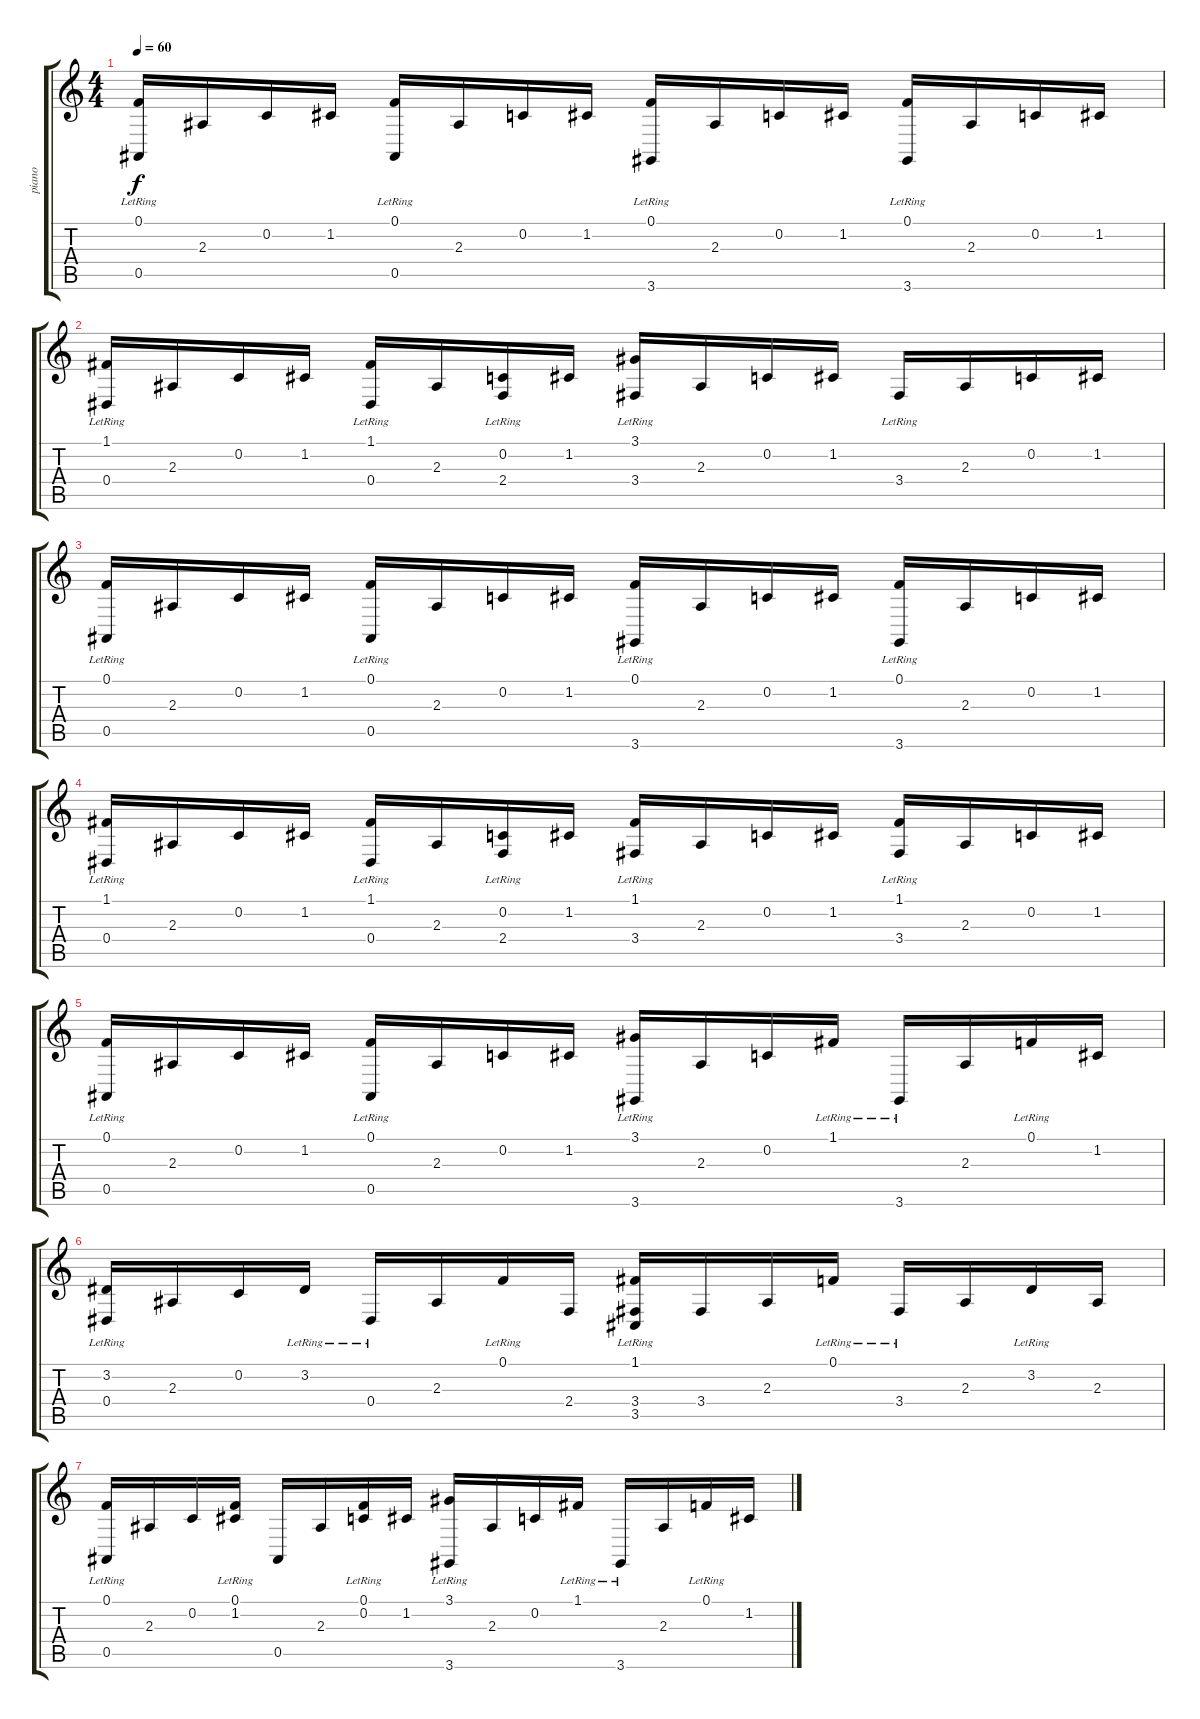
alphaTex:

\track ("piano" "piano") {instrument acousticgrandpiano}
\staff {score tabs}
\tuning (F4 C4 Ab3 Eb3 Bb2 F2) {hide}
\ts (4 4)
\tempo 60
\clef g2
\ks c
(0.1 0.5{lr}).16{dy f} 2.3.16 0.2.16 1.2.16 (0.1 0.5{lr}).16 2.3.16 0.2.16 1.2.16 (0.1{lr} 3.6{lr}).16 2.3.16 0.2.16 1.2.16 (0.1{lr} 3.6{lr}).16 2.3.16 0.2.16 1.2.16 |
(1.1 0.4{lr}).16 2.3.16 0.2.16 1.2.16 (1.1 0.4{lr}).16 2.3.16 (0.2 2.4{lr}).16 1.2.16 (3.1 3.4{lr}).16 2.3.16 0.2.16 1.2.16 3.4{lr}.16 2.3.16 0.2.16 1.2.16 |
(0.1 0.5{lr}).16 2.3.16 0.2.16 1.2.16 (0.1 0.5{lr}).16 2.3.16 0.2.16 1.2.16 (0.1{lr} 3.6{lr}).16 2.3.16 0.2.16 1.2.16 (0.1{lr} 3.6{lr}).16 2.3.16 0.2.16 1.2.16 |
(1.1 0.4{lr}).16 2.3.16 0.2.16 1.2.16 (1.1 0.4{lr}).16 2.3.16 (0.2 2.4{lr}).16 1.2.16 (1.1 3.4{lr}).16 2.3.16 0.2.16 1.2.16 (1.1 3.4{lr}).16 2.3.16 0.2.16 1.2.16 |
(0.1{lr} 0.5{lr}).16 2.3.16 0.2.16 1.2.16 (0.1{lr} 0.5).16 2.3.16 0.2.16 1.2.16 (3.1{lr} 3.6{lr}).16 2.3.16 0.2.16 1.1{lr}.16 3.6{lr}.16 2.3.16 0.1{lr}.16 1.2.16 |
(3.2{lr} 0.4{lr}).16 2.3.16 0.2.16 3.2{lr}.16 0.4{lr}.16 2.3.16 0.1{lr}.16 2.4.16 (1.1{lr} 3.4{lr} 3.5).16 3.4.16 2.3.16 0.1{lr}.16 3.4{lr}.16 2.3.16 3.2{lr}.16 2.3.16 |
(0.1{lr} 0.5{lr}).16 2.3.16 0.2.16 (0.1{lr} 1.2).16 0.5.16 2.3.16 (0.1{lr} 0.2).16 1.2.16 (3.1{lr} 3.6{lr}).16 2.3.16 0.2.16 1.1{lr}.16 3.6{lr}.16 2.3.16 0.1{lr}.16 1.2.16
